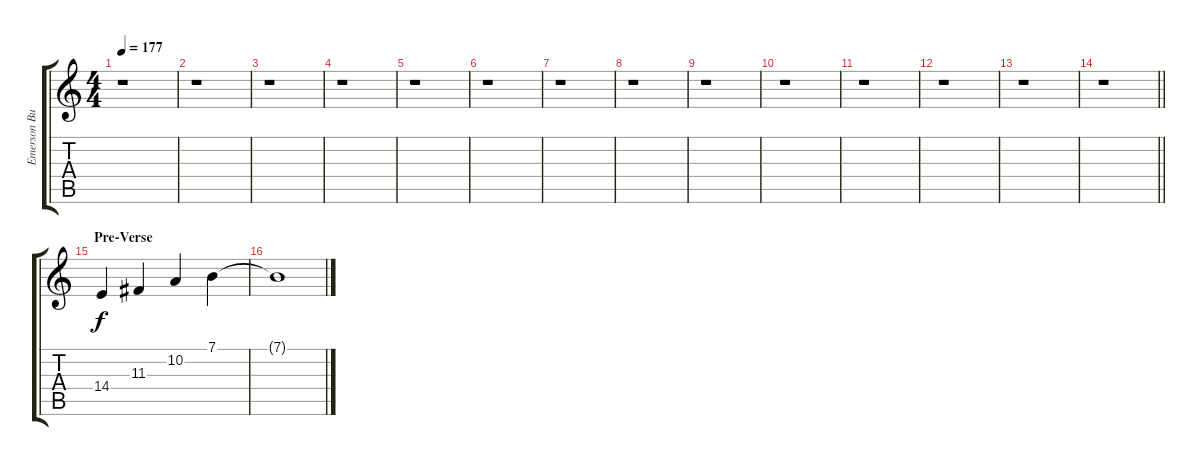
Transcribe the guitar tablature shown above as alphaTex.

\track ("Emerson Burton (Keyboard)" "Emerson Bu") {instrument electricpiano1}
\staff {score tabs}
\tuning (E4 B3 G3 D3 A2 E2) {hide}
\ts (4 4)
\tempo 177
\clef g2
\ks c
r.1{dy f} |
r.1 |
r.1 |
r.1 |
r.1 |
r.1 |
r.1 |
r.1 |
r.1 |
r.1 |
r.1 |
r.1 |
r.1 |
\barLineRight lightlight
r.1 |
\section ("" "Pre-Verse")
14.4.4 11.3.4 10.2.4 7.1.4 |
7.1{t}.1
